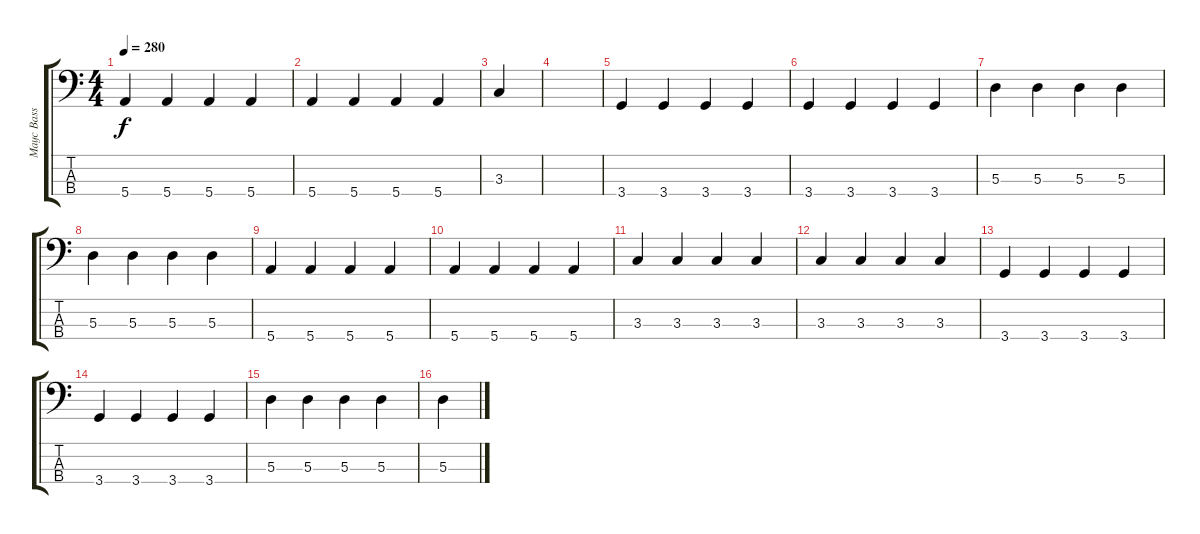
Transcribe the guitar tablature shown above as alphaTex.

\track ("Маус Bass" "Маус Bass") {instrument electricbassfinger}
\staff {score tabs}
\tuning (G2 D2 A1 E1) {hide}
\ts (4 4)
\tempo 280
\clef f4
\ks c
5.4.4{dy f} 5.4.4 5.4.4 5.4.4 |
5.4.4 5.4.4 5.4.4 5.4.4 |
3.3.4 |
|
3.4.4 3.4.4 3.4.4 3.4.4 |
3.4.4 3.4.4 3.4.4 3.4.4 |
5.3.4 5.3.4 5.3.4 5.3.4 |
5.3.4 5.3.4 5.3.4 5.3.4 |
5.4.4 5.4.4 5.4.4 5.4.4 |
5.4.4 5.4.4 5.4.4 5.4.4 |
3.3.4 3.3.4 3.3.4 3.3.4 |
3.3.4 3.3.4 3.3.4 3.3.4 |
3.4.4 3.4.4 3.4.4 3.4.4 |
3.4.4 3.4.4 3.4.4 3.4.4 |
5.3.4 5.3.4 5.3.4 5.3.4 |
5.3.4
